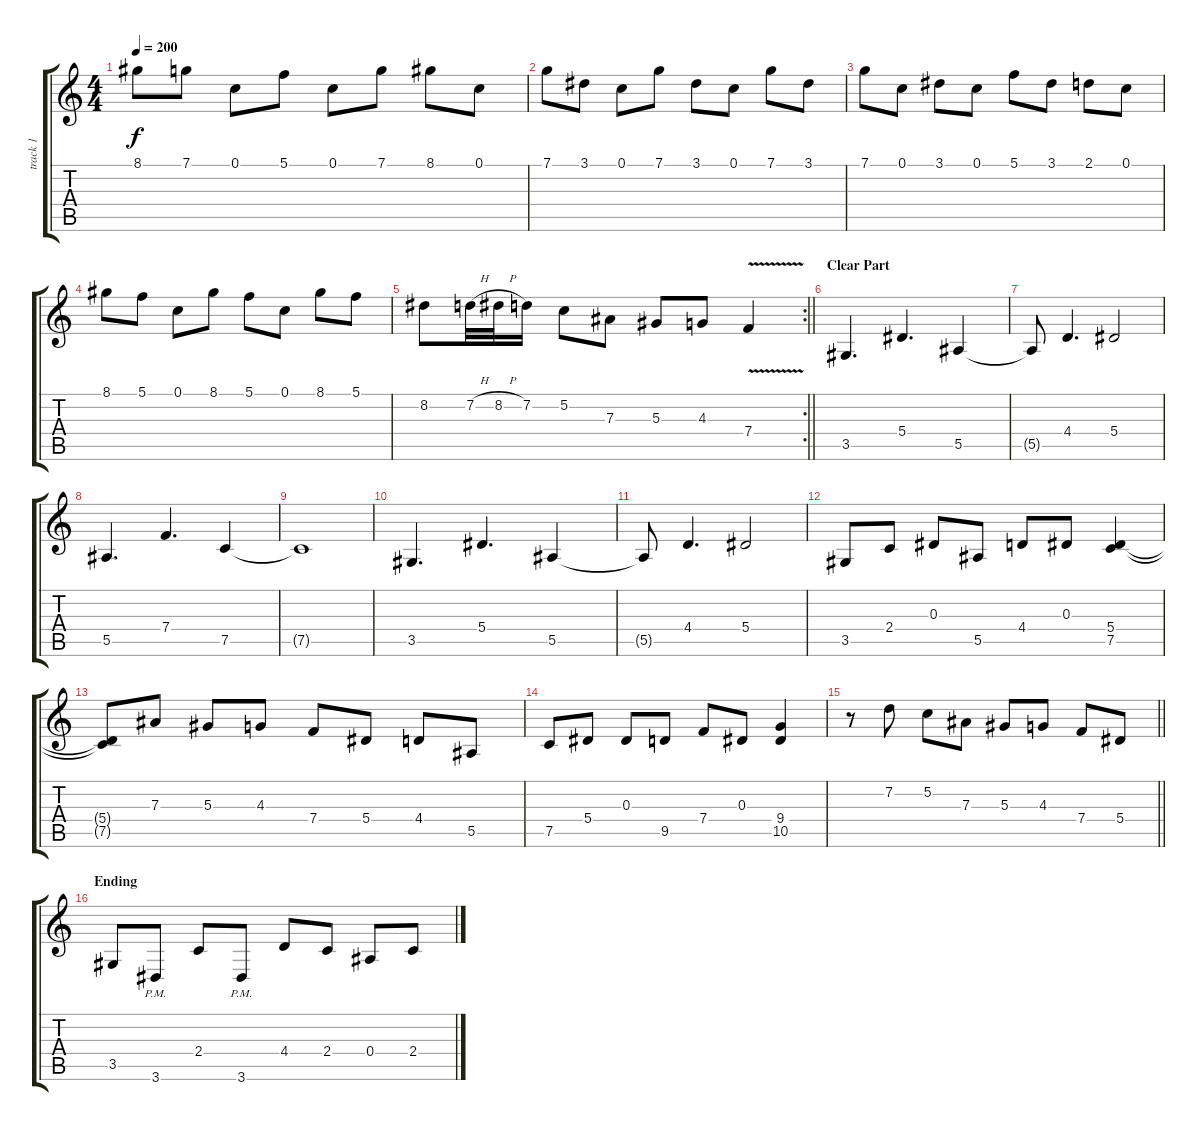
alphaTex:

\track ("track 1" "track 1") {instrument distortionguitar}
\staff {score tabs}
\tuning (C4 G3 Eb3 Bb2 F2 C2) {hide}
\ts (4 4)
\tempo 200
\clef g2
\ks c
8.1.8{dy f} 7.1.8 0.1.8 5.1.8 0.1.8 7.1.8 8.1.8 0.1.8 |
7.1.8 3.1.8 0.1.8 7.1.8 3.1.8 0.1.8 7.1.8 3.1.8 |
7.1.8 0.1.8 3.1.8 0.1.8 5.1.8 3.1.8 2.1.8 0.1.8 |
8.1.8 5.1.8 0.1.8 8.1.8 5.1.8 0.1.8 8.1.8 5.1.8 |
\rc 2
\barLineRight lightlight
8.2.8 7.2{h}.32 8.2{h}.32 7.2.16 5.2.8 7.3.8 5.3.8 4.3.8 7.4{v}.4 |
\section ("" "Clear Part")
3.5.4{d} 5.4.4{d} 5.5.4 |
5.5{t}.8 4.4.4{d} 5.4.2 |
5.5.4{d} 7.4.4{d} 7.5.4 |
7.5{t}.1 |
3.5.4{d} 5.4.4{d} 5.5.4 |
5.5{t}.8 4.4.4{d} 5.4.2 |
3.5.8 2.4.8 0.3.8 5.5.8 4.4.8 0.3.8 (5.4 7.5).4 |
(5.4{t} 7.5{t}).8 7.3.8 5.3.8 4.3.8 7.4.8 5.4.8 4.4.8 5.5.8 |
7.5.8 5.4.8 0.3.8 9.5.8 7.4.8 0.3.8 (9.4 10.5).4 |
\barLineRight lightlight
r.8 7.2.8 5.2.8 7.3.8 5.3.8 4.3.8 7.4.8 5.4.8 |
\section ("" "Ending")
3.5.8 3.6{pm}.8 2.4.8 3.6{pm}.8 4.4.8 2.4.8 0.4.8 2.4.8
